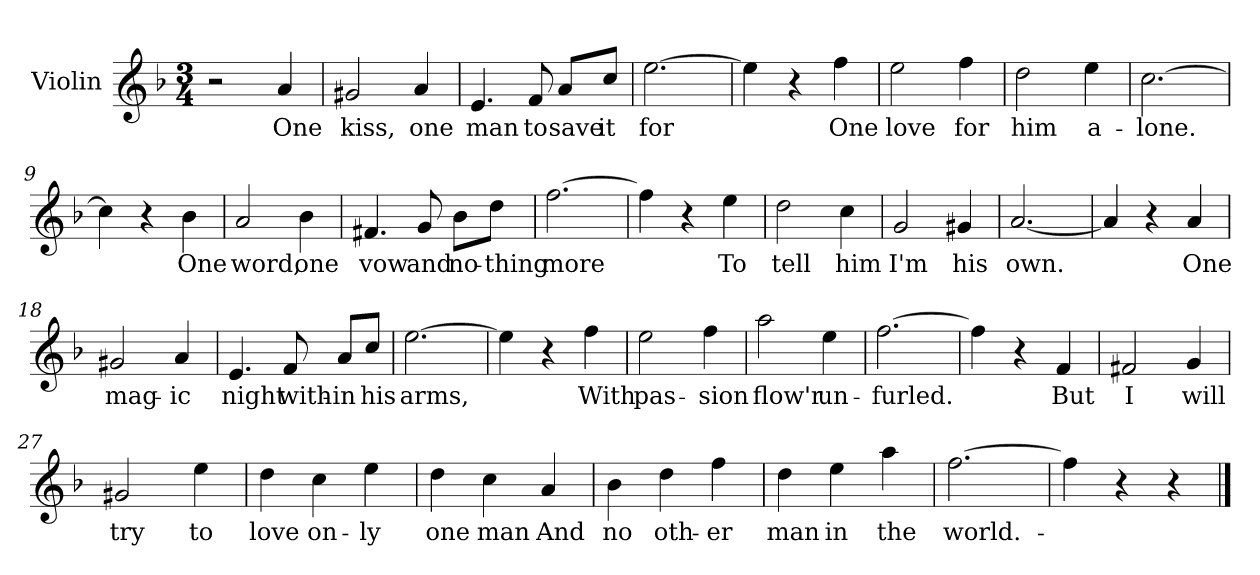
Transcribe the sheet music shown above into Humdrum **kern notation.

**kern	**text
*part1	*part1
*staff1	*staff1
*I"Violin	*
*I'Vln	*
*clefG2	*
*k[b-]	*
*F:	*
*M3/4	*
=1	=1
2r	.
4a/	One
=2	=2
2g#X/	kiss,
4a/	one
=3	=3
4.e/	man
8f/	to
8a/L	save
8cc/J	it
=4	=4
[2.ee\	for
=5	=5
4ee\]	.
4r	.
4ff\	One
!!LO:LB:g=z
=6	=6
2ee\	love
4ff\	for
=7	=7
2dd\	him
4ee\	a-
=8	=8
[2.cc\	-lone.
=9	=9
4cc\]	.
4r	.
4b-\	One
=10	=10
2a/	word,
4b-\	one
!!LO:LB:g=z
=11	=11
4.f#X/	vow
8g/	and
8b-\L	no-
8dd\J	-thing
=12	=12
[2.ff\	more
=13	=13
4ff\]	.
4r	.
4ee\	To
=14	=14
2dd\	tell
4cc\	him
=15	=15
2g/	I'm
4g#X/	his
!!LO:LB:g=z
=16	=16
[2.a/	own.
=17	=17
4a/]	.
4r	.
4a/	One
=18	=18
2g#X/	mag-
4a/	-ic
=19	=19
4.e/	night
8f/	with-
8a/L	-in
8cc/J	his
=20	=20
[2.ee\	arms,
!!LO:LB:g=z
=21	=21
4ee\]	.
4r	.
4ff\	With
=22	=22
2ee\	pas-
4ff\	-sion
=23	=23
2aa\	flow'r
4ee\	un-
=24	=24
[2.ff\	-furled.
=25	=25
4ff\]	.
4r	.
4f/	But
!!LO:LB:g=z
=26	=26
2f#X/	I
4g/	will
=27	=27
2g#X/	try
4ee\	to
=28	=28
4dd\	love
4cc\	on-
4ee\	-ly
=29	=29
4dd\	one
4cc\	man
4a/	And
!!LO:LB:g=z
=30	=30
4b-\	no
4dd\	oth-
4ff\	-er
=31	=31
4dd\	man
4ee\	in
4aa\	the
=32	=32
[2.ff\	world.-
=33	=33
4ff\]	.
4r	.
4r	.
==	==
*-	*-
